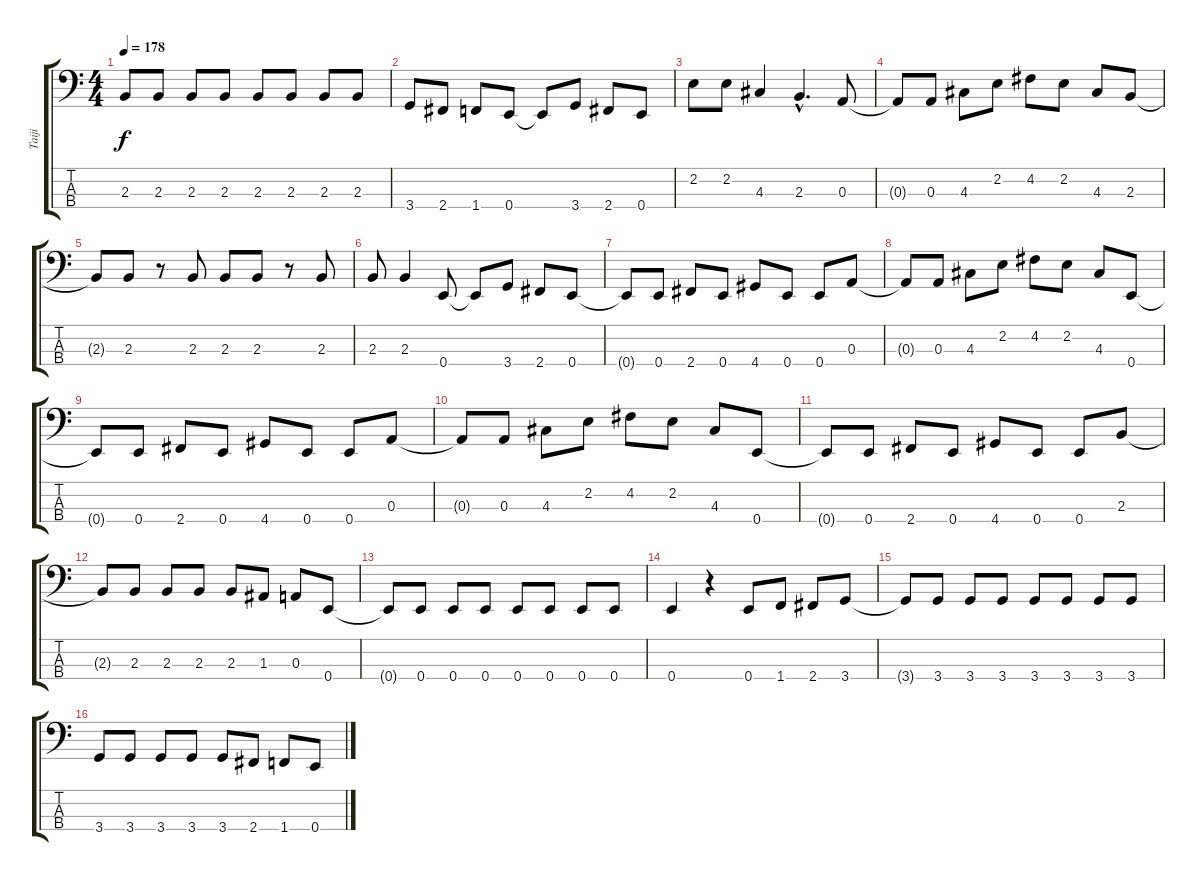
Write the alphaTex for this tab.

\track ("Taiji" "Taiji") {instrument electricbassfinger}
\staff {score tabs}
\tuning (G2 D2 A1 E1) {hide}
\ts (4 4)
\tempo 178
\clef f4
\ks c
2.3{t}.8{dy f} 2.3.8 2.3.8 2.3.8 2.3.8 2.3.8 2.3.8 2.3.8 |
3.4.8 2.4.8 1.4.8 0.4.8 0.4{t}.8 3.4.8 2.4.8 0.4.8 |
2.2.8 2.2.8 4.3.4 2.3{hac}.4{d} 0.3.8 |
0.3{t}.8 0.3.8 4.3.8 2.2.8 4.2.8 2.2.8 4.3.8 2.3.8 |
2.3{t}.8 2.3.8 r.8 2.3.8 2.3.8 2.3.8 r.8 2.3.8 |
2.3.8 2.3.4 0.4.8 0.4{t}.8 3.4.8 2.4.8 0.4.8 |
0.4{t}.8 0.4.8 2.4.8 0.4.8 4.4.8 0.4.8 0.4.8 0.3.8 |
0.3{t}.8 0.3.8 4.3.8 2.2.8 4.2.8 2.2.8 4.3.8 0.4.8 |
0.4{t}.8 0.4.8 2.4.8 0.4.8 4.4.8 0.4.8 0.4.8 0.3.8 |
0.3{t}.8 0.3.8 4.3.8 2.2.8 4.2.8 2.2.8 4.3.8 0.4.8 |
0.4{t}.8 0.4.8 2.4.8 0.4.8 4.4.8 0.4.8 0.4.8 2.3.8 |
2.3{t}.8 2.3.8 2.3.8 2.3.8 2.3.8 1.3.8 0.3.8 0.4.8 |
0.4{t}.8 0.4.8 0.4.8 0.4.8 0.4.8 0.4.8 0.4.8 0.4.8 |
0.4.4 r.4 0.4.8 1.4.8 2.4.8 3.4.8 |
3.4{t}.8 3.4.8 3.4.8 3.4.8 3.4.8 3.4.8 3.4.8 3.4.8 |
3.4.8 3.4.8 3.4.8 3.4.8 3.4.8 2.4.8 1.4.8 0.4.8
